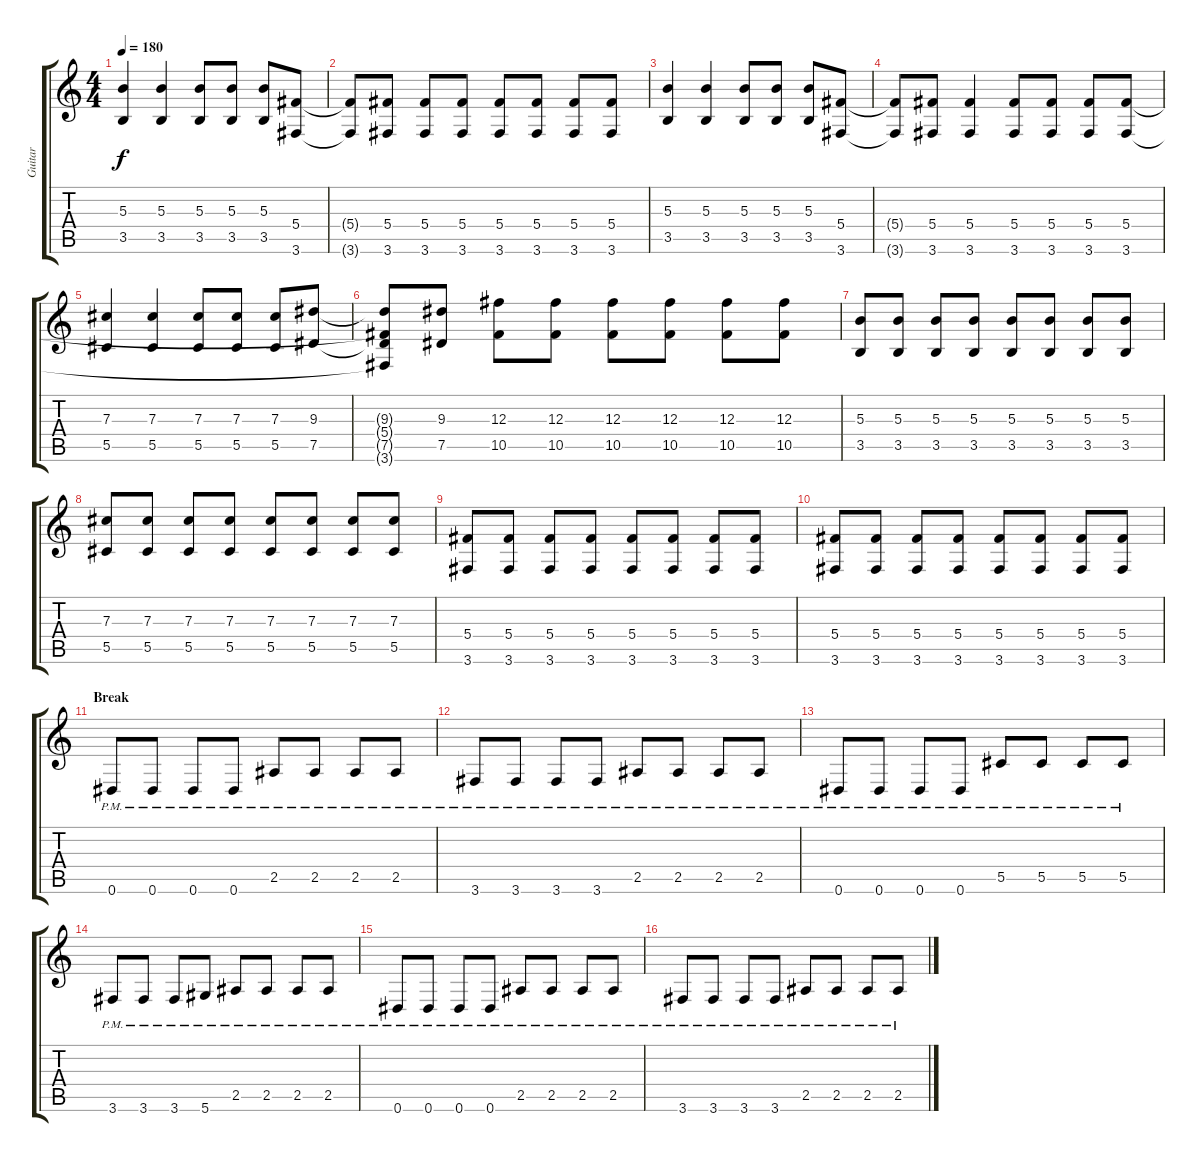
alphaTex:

\track ("Guitar" "Guitar") {instrument overdrivenguitar}
\staff {score tabs}
\tuning (Eb4 Bb3 Gb3 Db3 Ab2 Eb2) {hide}
\ts (4 4)
\tempo 180
\clef g2
\ks c
(5.3 3.5).4{dy f} (5.3 3.5).4 (5.3 3.5).8 (5.3 3.5).8 (5.3 3.5).8 (5.4 3.6).8 |
(5.4{t} 3.6{t}).8 (5.4 3.6).8 (5.4 3.6).8 (5.4 3.6).8 (5.4 3.6).8 (5.4 3.6).8 (5.4 3.6).8 (5.4 3.6).8 |
(5.3 3.5).4 (5.3 3.5).4 (5.3 3.5).8 (5.3 3.5).8 (5.3 3.5).8 (5.4 3.6).8 |
(5.4{t} 3.6{t}).8 (5.4 3.6).8 (5.4 3.6).4 (5.4 3.6).8 (5.4 3.6).8 (5.4 3.6).8 (5.4 3.6).8 |
(7.3 5.5).4 (7.3 5.5).4 (7.3 5.5).8 (7.3 5.5).8 (7.3 5.5).8 (9.3 7.5).8 |
(9.3{t} 5.4{t} 7.5{t} 3.6{t}).8 (9.3 7.5).8 (12.3 10.5).8 (12.3 10.5).8 (12.3 10.5).8 (12.3 10.5).8 (12.3 10.5).8 (12.3 10.5).8 |
(5.3 3.5).8 (5.3 3.5).8 (5.3 3.5).8 (5.3 3.5).8 (5.3 3.5).8 (5.3 3.5).8 (5.3 3.5).8 (5.3 3.5).8 |
(7.3 5.5).8 (7.3 5.5).8 (7.3 5.5).8 (7.3 5.5).8 (7.3 5.5).8 (7.3 5.5).8 (7.3 5.5).8 (7.3 5.5).8 |
(5.4 3.6).8 (5.4 3.6).8 (5.4 3.6).8 (5.4 3.6).8 (5.4 3.6).8 (5.4 3.6).8 (5.4 3.6).8 (5.4 3.6).8 |
(5.4 3.6).8 (5.4 3.6).8 (5.4 3.6).8 (5.4 3.6).8 (5.4 3.6).8 (5.4 3.6).8 (5.4 3.6).8 (5.4 3.6).8 |
\section ("" "Break")
0.6{pm}.8 0.6{pm}.8 0.6{pm}.8 0.6{pm}.8 2.5{pm}.8 2.5{pm}.8 2.5{pm}.8 2.5{pm}.8 |
3.6{pm}.8 3.6{pm}.8 3.6{pm}.8 3.6{pm}.8 2.5{pm}.8 2.5{pm}.8 2.5{pm}.8 2.5{pm}.8 |
0.6{pm}.8 0.6{pm}.8 0.6{pm}.8 0.6{pm}.8 5.5{pm}.8 5.5{pm}.8 5.5{pm}.8 5.5{pm}.8 |
3.6{pm}.8 3.6{pm}.8 3.6{pm}.8 5.6{pm}.8 2.5{pm}.8 2.5{pm}.8 2.5{pm}.8 2.5{pm}.8 |
0.6{pm}.8 0.6{pm}.8 0.6{pm}.8 0.6{pm}.8 2.5{pm}.8 2.5{pm}.8 2.5{pm}.8 2.5{pm}.8 |
3.6{pm}.8 3.6{pm}.8 3.6{pm}.8 3.6{pm}.8 2.5{pm}.8 2.5{pm}.8 2.5{pm}.8 2.5{pm}.8
